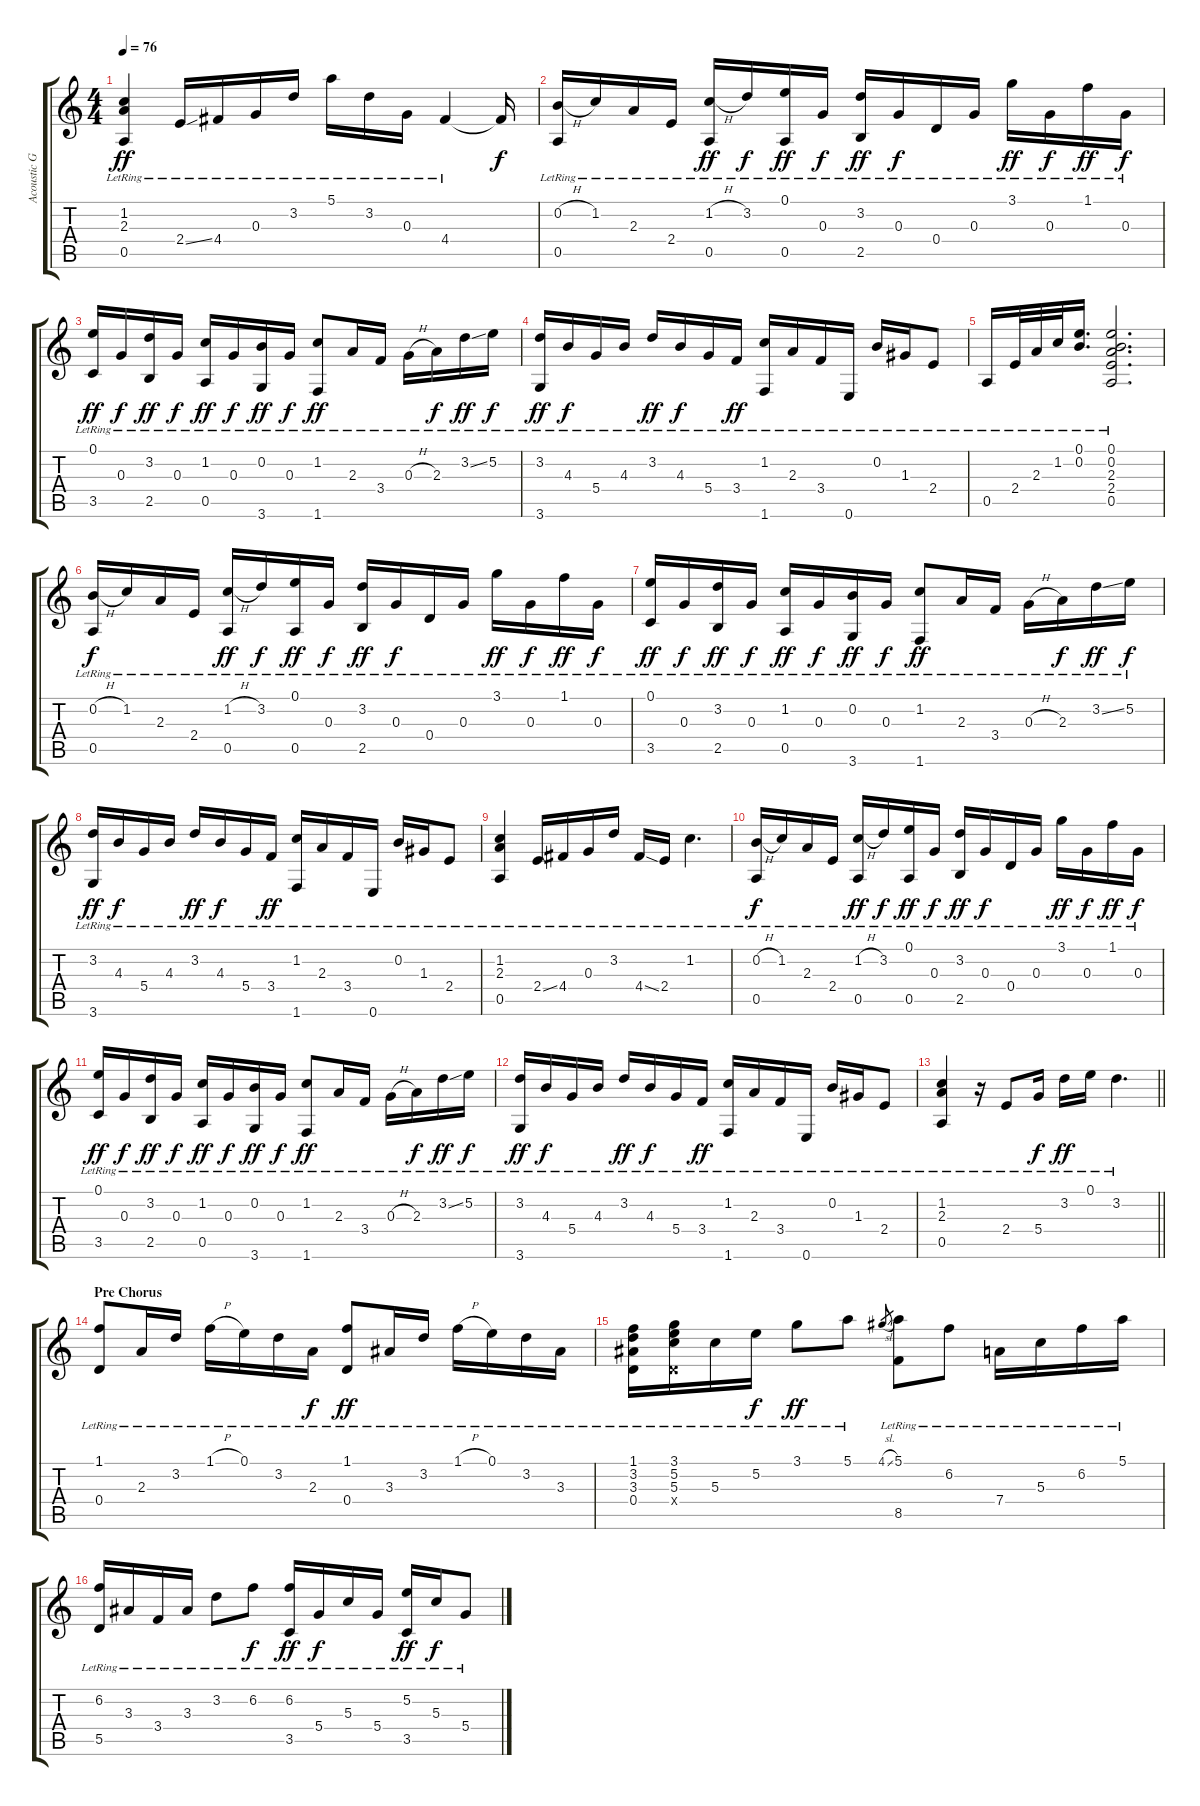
\track ("Acoustic Guitar" "Acoustic G") {instrument acousticguitarnylon}
\staff {score tabs}
\tuning (E4 B3 G3 D3 A2 E2) {hide}
\ts (4 4)
\tempo 76
\clef g2
\ks c
(1.2{lr} 2.3{lr} 0.5{lr}).4{dy ff} 2.4{ss lr}.16 4.4{lr}.16 0.3{lr}.16 3.2{lr}.16 5.1{lr}.16 3.2{lr}.16 0.3{lr}.16 4.4{lr}.4 4.4{t}.16{dy f} |
(0.2{h lr} 0.5{lr}).16 1.2{lr}.16 2.3{lr}.16 2.4{lr}.16 (1.2{h lr} 0.5{lr}).16{dy ff} 3.2{lr}.16{dy f} (0.1{lr} 0.5{lr}).16{dy ff} 0.3{lr}.16{dy f} (3.2{lr} 2.5{lr}).16{dy ff} 0.3{lr}.16{dy f} 0.4{lr}.16 0.3{lr}.16 3.1{lr}.16{dy ff} 0.3{lr}.16{dy f} 1.1{lr}.16{dy ff} 0.3{lr}.16{dy f} |
(0.1{lr} 3.5{lr}).16{dy ff} 0.3{lr}.16{dy f} (3.2{lr} 2.5{lr}).16{dy ff} 0.3{lr}.16{dy f} (1.2{lr} 0.5{lr}).16{dy ff} 0.3{lr}.16{dy f} (0.2{lr} 3.6{lr}).16{dy ff} 0.3{lr}.16{dy f} (1.2{lr} 1.6{lr}).8{dy ff} 2.3{lr}.16 3.4{lr}.16 0.3{h lr}.16 2.3{lr}.16{dy f} 3.2{ss lr}.16{dy ff} 5.2{lr}.16{dy f} |
(3.2{lr} 3.6{lr}).16{dy ff} 4.3{lr}.16{dy f} 5.4{lr}.16 4.3{lr}.16 3.2{lr}.16{dy ff} 4.3{lr}.16{dy f} 5.4{lr}.16 3.4{lr}.16{dy ff} (1.2{lr} 1.6{lr}).16 2.3{lr}.16 3.4{lr}.16 0.6{lr}.16 0.2{lr}.16 1.3{lr}.16 2.4{lr}.8 |
0.5{lr}.16 2.4{lr}.32 2.3{lr}.32 1.2{lr}.32 (0.1{lr} 0.2{lr}).16{d} (0.1{lr} 0.2{lr} 2.3{lr} 2.4{lr} 0.5{lr}).2{d} |
(0.2{h lr} 0.5{lr}).16{dy f} 1.2{lr}.16 2.3{lr}.16 2.4{lr}.16 (1.2{h lr} 0.5{lr}).16{dy ff} 3.2{lr}.16{dy f} (0.1{lr} 0.5{lr}).16{dy ff} 0.3{lr}.16{dy f} (3.2{lr} 2.5{lr}).16{dy ff} 0.3{lr}.16{dy f} 0.4{lr}.16 0.3{lr}.16 3.1{lr}.16{dy ff} 0.3{lr}.16{dy f} 1.1{lr}.16{dy ff} 0.3{lr}.16{dy f} |
(0.1{lr} 3.5{lr}).16{dy ff} 0.3{lr}.16{dy f} (3.2{lr} 2.5{lr}).16{dy ff} 0.3{lr}.16{dy f} (1.2{lr} 0.5{lr}).16{dy ff} 0.3{lr}.16{dy f} (0.2{lr} 3.6{lr}).16{dy ff} 0.3{lr}.16{dy f} (1.2{lr} 1.6{lr}).8{dy ff} 2.3{lr}.16 3.4{lr}.16 0.3{h lr}.16 2.3{lr}.16{dy f} 3.2{ss lr}.16{dy ff} 5.2{lr}.16{dy f} |
(3.2{lr} 3.6{lr}).16{dy ff} 4.3{lr}.16{dy f} 5.4{lr}.16 4.3{lr}.16 3.2{lr}.16{dy ff} 4.3{lr}.16{dy f} 5.4{lr}.16 3.4{lr}.16{dy ff} (1.2{lr} 1.6{lr}).16 2.3{lr}.16 3.4{lr}.16 0.6{lr}.16 0.2{lr}.16 1.3{lr}.16 2.4{lr}.8 |
(1.2{lr} 2.3{lr} 0.5{lr}).4 2.4{ss lr}.16 4.4{lr}.16 0.3{lr}.16 3.2{lr}.16 4.4{ss lr}.16 2.4{lr}.16 1.2{lr}.4{d} |
(0.2{h lr} 0.5{lr}).16{dy f} 1.2{lr}.16 2.3{lr}.16 2.4{lr}.16 (1.2{h lr} 0.5{lr}).16{dy ff} 3.2{lr}.16{dy f} (0.1{lr} 0.5{lr}).16{dy ff} 0.3{lr}.16{dy f} (3.2{lr} 2.5{lr}).16{dy ff} 0.3{lr}.16{dy f} 0.4{lr}.16 0.3{lr}.16 3.1{lr}.16{dy ff} 0.3{lr}.16{dy f} 1.1{lr}.16{dy ff} 0.3{lr}.16{dy f} |
(0.1{lr} 3.5{lr}).16{dy ff} 0.3{lr}.16{dy f} (3.2{lr} 2.5{lr}).16{dy ff} 0.3{lr}.16{dy f} (1.2{lr} 0.5{lr}).16{dy ff} 0.3{lr}.16{dy f} (0.2{lr} 3.6{lr}).16{dy ff} 0.3{lr}.16{dy f} (1.2{lr} 1.6{lr}).8{dy ff} 2.3{lr}.16 3.4{lr}.16 0.3{h lr}.16 2.3{lr}.16{dy f} 3.2{ss lr}.16{dy ff} 5.2{lr}.16{dy f} |
(3.2{lr} 3.6{lr}).16{dy ff} 4.3{lr}.16{dy f} 5.4{lr}.16 4.3{lr}.16 3.2{lr}.16{dy ff} 4.3{lr}.16{dy f} 5.4{lr}.16 3.4{lr}.16{dy ff} (1.2{lr} 1.6{lr}).16 2.3{lr}.16 3.4{lr}.16 0.6{lr}.16 0.2{lr}.16 1.3{lr}.16 2.4{lr}.8 |
\barLineRight lightlight
(1.2{lr} 2.3{lr} 0.5{lr}).4 r.16 2.4{lr}.8 5.4{lr}.16{dy f} 3.2{lr}.16{dy ff} 0.1{lr}.16 3.2{lr}.4{d} |
\section ("" "Pre Chorus")
(1.1{lr} 0.4{lr}).8 2.3{lr}.16 3.2{lr}.16 1.1{h lr}.16 0.1{lr}.16 3.2{lr}.16 2.3{lr}.16{dy f} (1.1{lr} 0.4{lr}).8{dy ff} 3.3{lr}.16 3.2{lr}.16 1.1{h lr}.16 0.1{lr}.16 3.2{lr}.16 3.3{lr}.16 |
(1.1{lr} 3.2{lr} 3.3{lr} 0.4{lr}).16 (3.1{lr} 5.2{lr} 5.3{lr} 0.4{x}).16 5.3{lr}.16 5.2{lr}.16{dy f} 3.1{lr}.8{dy ff} 5.1{lr}.8 4.1{sl}.8{gr} (5.1{lr} 8.5{lr}).8 6.2{lr}.8 7.4{lr}.16 5.3{lr}.16 6.2{lr}.16 5.1{lr}.16 |
(6.2{lr} 5.5{lr}).16 3.3{lr}.16 3.4{lr}.16 3.3{lr}.16 3.2{lr}.8 6.2{lr}.8{dy f} (6.2{lr} 3.5{lr}).16{dy ff} 5.4{lr}.16{dy f} 5.3{lr}.16 5.4{lr}.16 (5.2{lr} 3.5{lr}).16{dy ff} 5.3{lr}.16{dy f} 5.4{lr}.8
